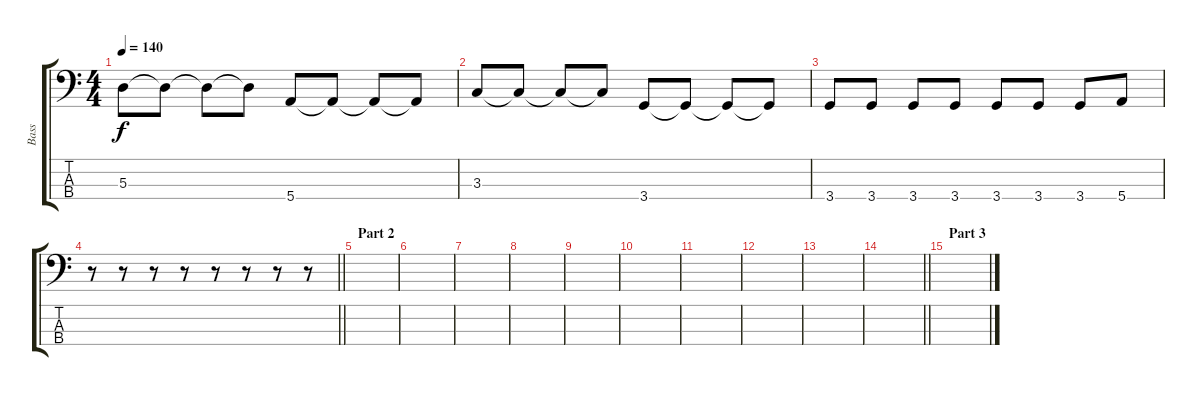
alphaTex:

\track ("Bass" "Bass") {instrument electricbassfinger}
\staff {score tabs}
\tuning (G2 D2 A1 E1) {hide}
\ts (4 4)
\tempo 140
\clef f4
\ks c
5.3.8{dy f} 5.3{t}.8 5.3{t}.8 5.3{t}.8 5.4.8 5.4{t}.8 5.4{t}.8 5.4{t}.8 |
3.3.8 3.3{t}.8 3.3{t}.8 3.3{t}.8 3.4.8 3.4{t}.8 3.4{t}.8 3.4{t}.8 |
3.4.8 3.4.8 3.4.8 3.4.8 3.4.8 3.4.8 3.4.8 5.4.8 |
\barLineRight lightlight
r.8 r.8 r.8 r.8 r.8 r.8 r.8 r.8 |
\section ("" "Part 2")
|
|
|
|
|
|
|
|
|
\barLineRight lightlight
|
\section ("" "Part 3")
